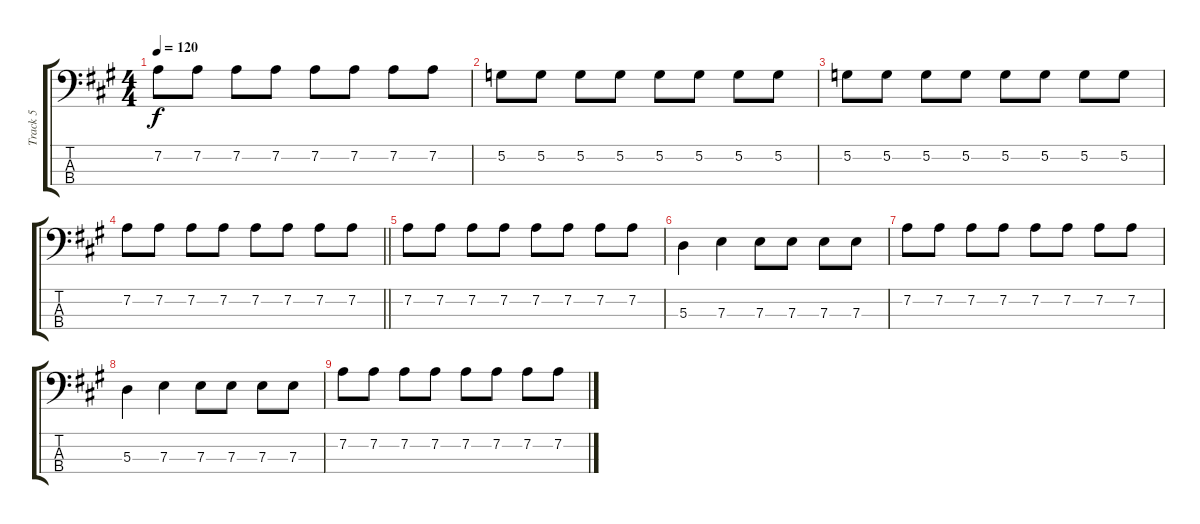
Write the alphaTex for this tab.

\track ("Track 5" "Track 5") {instrument electricbassfinger}
\staff {score tabs}
\tuning (G2 D2 A1 E1) {hide}
\ts (4 4)
\tempo 120
\clef f4
\ks a
7.2.8{dy f} 7.2.8 7.2.8 7.2.8 7.2.8 7.2.8 7.2.8 7.2.8 |
5.2.8 5.2.8 5.2.8 5.2.8 5.2.8 5.2.8 5.2.8 5.2.8 |
5.2.8 5.2.8 5.2.8 5.2.8 5.2.8 5.2.8 5.2.8 5.2.8 |
\barLineRight lightlight
7.2.8 7.2.8 7.2.8 7.2.8 7.2.8 7.2.8 7.2.8 7.2.8 |
7.2.8 7.2.8 7.2.8 7.2.8 7.2.8 7.2.8 7.2.8 7.2.8 |
5.3.4 7.3.4 7.3.8 7.3.8 7.3.8 7.3.8 |
7.2.8 7.2.8 7.2.8 7.2.8 7.2.8 7.2.8 7.2.8 7.2.8 |
5.3.4 7.3.4 7.3.8 7.3.8 7.3.8 7.3.8 |
7.2.8 7.2.8 7.2.8 7.2.8 7.2.8 7.2.8 7.2.8 7.2.8
